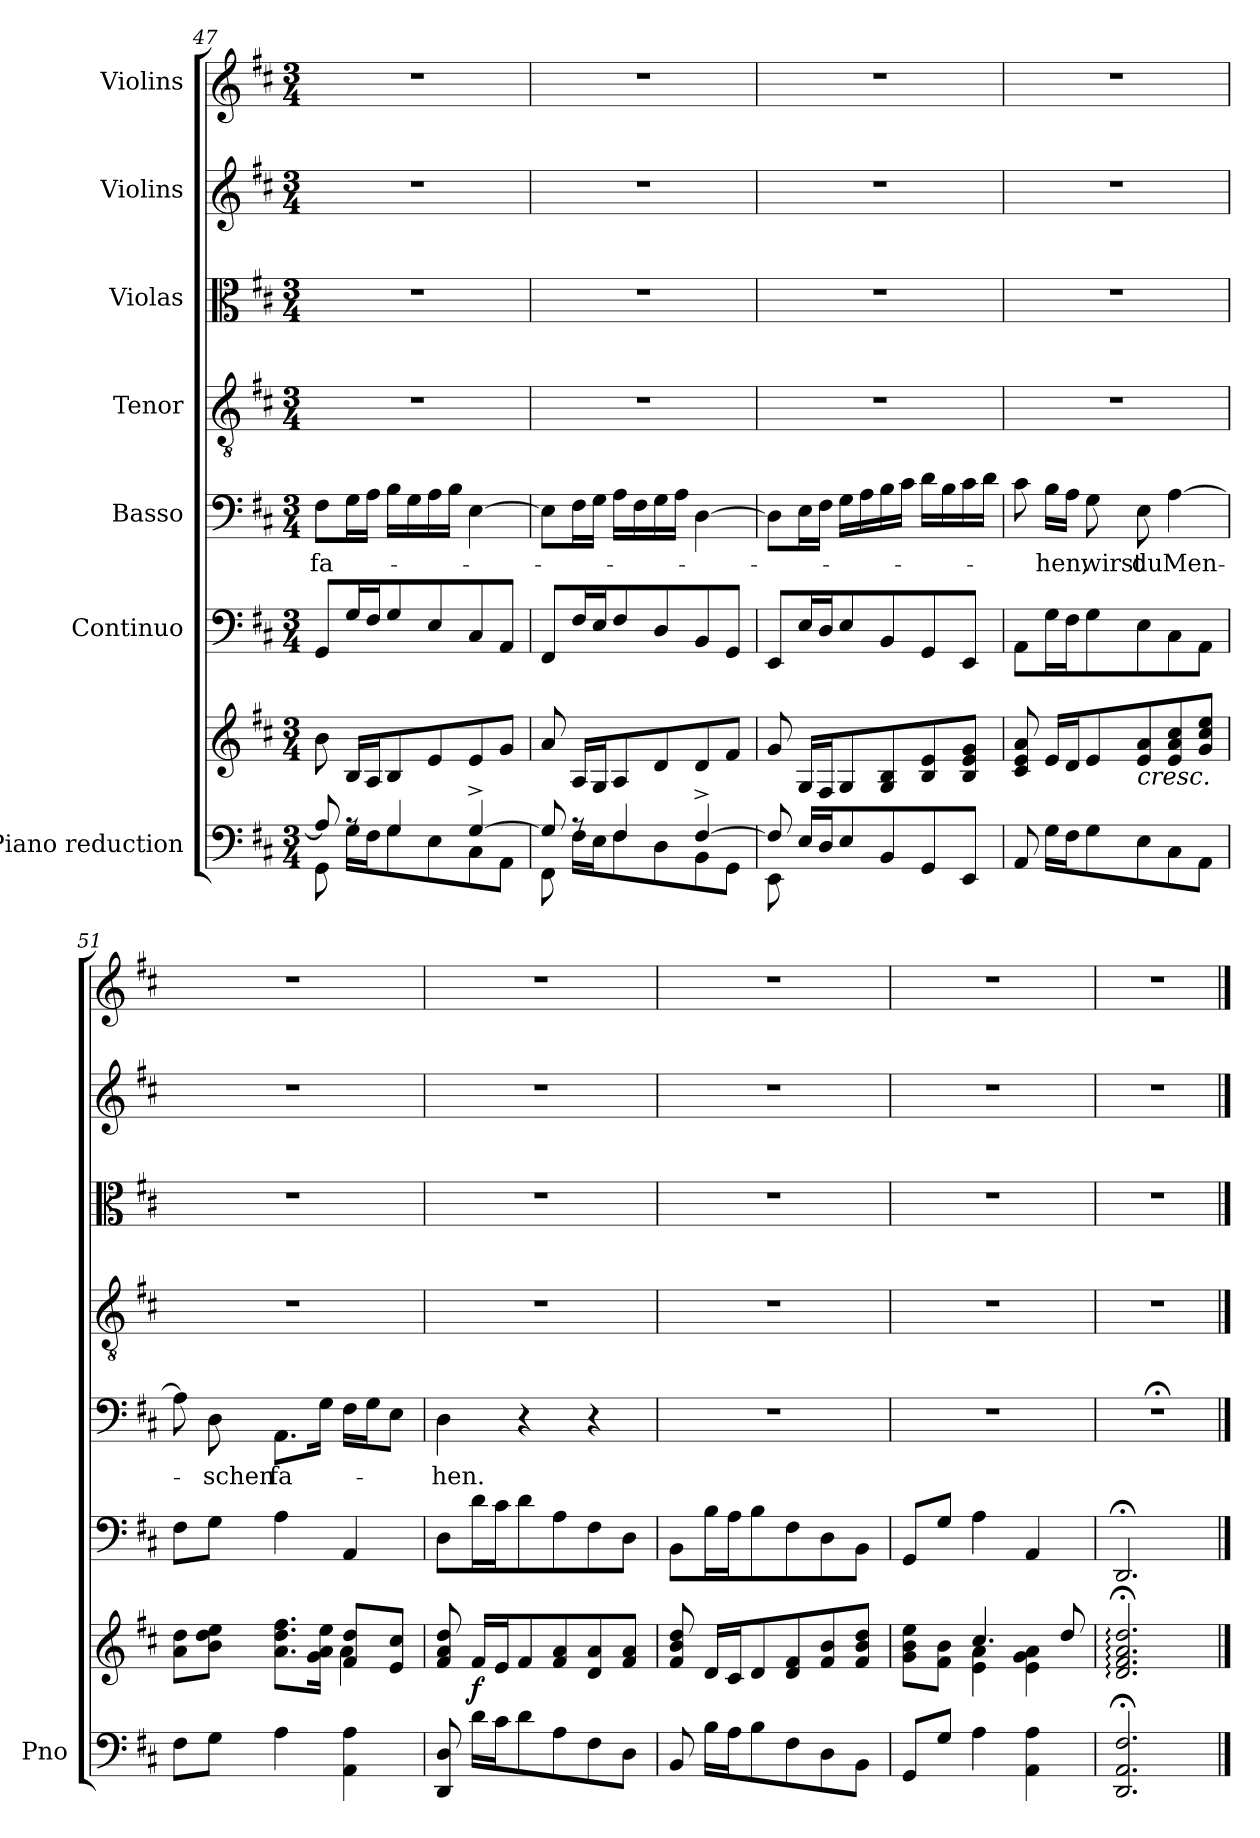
**kern	**kern	**dynam	**kern	**kern	**text	**kern	**kern	**kern	**kern
*part7	*part7	*part7	*part6	*part5	*part5	*part4	*part3	*part2	*part1
*staff8	*staff7	*staff7/8	*staff6	*staff5	*staff5	*staff4	*staff3	*staff2	*staff1
*I"Piano reduction	*	*	*I"Continuo	*I"Basso	*	*I"Tenor	*I"Violas	*I"Violins	*I"Violins
*I'Pno	*	*	*	*	*	*	*	*	*
*clefF4	*clefG2	*	*clefF4	*clefF4	*	*clefGv2	*clefC3	*clefG2	*clefG2
*k[f#c#]	*k[f#c#]	*	*k[f#c#]	*k[f#c#]	*	*k[f#c#]	*k[f#c#]	*k[f#c#]	*k[f#c#]
*M3/4	*M3/4	*	*M3/4	*M3/4	*	*M3/4	*M3/4	*M3/4	*M3/4
=47	=47	=47	=47	=47	=47	=47	=47	=47	=47
*^	*	*	*	*	*	*	*	*	*
!	!	!	!	!	!	!LO:LY:b	!	!	!	!
8A/]	8GG\	8b\	.	8GG/L	8F#\L	fa-	2.r	2.r	2.r	2.r
8rA	16G\LL	16B/LL	.	16G/L	16G\L	.	.	.	.	.
.	16F#\J	16A/J	.	16F#/J	16A\JJ	.	.	.	.	.
4G/	8G\	8B/	.	8G/	16B\LL	.	.	.	.	.
.	.	.	.	.	16G\	.	.	.	.	.
.	8E\	8e/	.	8E/	16A\	.	.	.	.	.
.	.	.	.	.	16B\JJ	.	.	.	.	.
[4G^/	8C#\	8e/	.	8C#/	[4E\	.	.	.	.	.
.	8AA\J	8g/J	.	8AA/J	.	.	.	.	.	.
=48	=48	=48	=48	=48	=48	=48	=48	=48	=48	=48
8G/]	8FF#\	8a/	.	8FF#/L	8E\L]	.	2.r	2.r	2.r	2.r
8rA	16F#\LL	16A/LL	.	16F#/L	16F#\L	.	.	.	.	.
.	16E\J	16G/J	.	16E/J	16G\JJ	.	.	.	.	.
4F#/	8F#\	8A/	.	8F#/	16A\LL	.	.	.	.	.
.	.	.	.	.	16F#\	.	.	.	.	.
.	8D\	8d/	.	8D/	16G\	.	.	.	.	.
.	.	.	.	.	16A\JJ	.	.	.	.	.
[4F#^/	8BB\	8d/	.	8BB/	[4D\	.	.	.	.	.
.	8GG\J	8f#/J	.	8GG/J	.	.	.	.	.	.
=49	=49	=49	=49	=49	=49	=49	=49	=49	=49	=49
8F#/]	8EE\	8g/	.	8EE/L	8D\L]	.	2.r	2.r	2.r	2.r
16E/LL	8ryy	16G/LL	.	16E/L	16E\L	.	.	.	.	.
16D/J	.	16F#/J	.	16D/J	16F#\JJ	.	.	.	.	.
8E/	2ryy	8G/	.	8E/	16G\LL	.	.	.	.	.
.	.	.	.	.	16A\	.	.	.	.	.
8BB/	.	8G/ 8B/	.	8BB/	16B\	.	.	.	.	.
.	.	.	.	.	16c#\JJ	.	.	.	.	.
8GG/	.	8B/ 8e/	.	8GG/	16d\LL	.	.	.	.	.
.	.	.	.	.	16B\	.	.	.	.	.
8EE/J	.	8B/ 8e/ 8g/J	.	8EE/J	16c#\	.	.	.	.	.
.	.	.	.	.	16d\JJ	.	.	.	.	.
*v	*v	*	*	*	*	*	*	*	*	*
!!LO:LB:g=z
=50	=50	=50	=50	=50	=50	=50	=50	=50	=50
8AA/	8c#/ 8e/ 8a/	.	8AA\L	8c#\	.	2.r	2.r	2.r	2.r
!	!	!	!	!	!LO:LY:b	!	!	!	!
16G\LL	16e/LL	.	16G\L	16B\LL	hen,	.	.	.	.
16F#\J	16d/J	.	16F#\J	16A\JJ	.	.	.	.	.
!	!	!	!	!	!LO:LY:b	!	!	!	!
8G\	8e/	.	8G\	8G\	wirst	.	.	.	.
!	!LO:TX:b:i:t=cresc.	!	!	!	!	!	!	!	!
!	!	!	!	!	!LO:LY:b	!	!	!	!
8E\	8e/ 8a/	.	8E\	8E\	du	.	.	.	.
!	!	!	!	!	!LO:LY:b	!	!	!	!
8C#\	8e/ 8a/ 8cc#/	.	8C#\	[4A\	Men-	.	.	.	.
8AA\J	8g/ 8cc#/ 8ee/J	.	8AA\J	.	.	.	.	.	.
=51	=51	=51	=51	=51	=51	=51	=51	=51	=51
*	*^	*	*	*	*	*	*	*	*
8F#\L	8a\ 8dd\L	2ryy	.	8F#\L	8A\]	.	2.r	2.r	2.r	2.r
!	!	!	!	!	!	!LO:LY:b	!	!	!	!
8G\J	8b\ 8dd\ 8ee\J	.	.	8G\J	8D\	-schen	.	.	.	.
!	!	!	!	!	!	!LO:LY:b	!	!	!	!
4A\	8.a\ 8.dd\ 8.ff#\L	.	.	4A\	8.AA\L	fa-	.	.	.	.
.	16g\ 16a\ 16ee\Jk	.	.	.	16G\Jk	.	.	.	.	.
4AA\ 4A\	8f#/ 8dd/L	4a\	.	4AA/	16F#\LL	.	.	.	.	.
.	.	.	.	.	16G\J	.	.	.	.	.
.	8e/ 8cc#/J	.	.	.	8E\J	.	.	.	.	.
*	*v	*v	*	*	*	*	*	*	*	*
=52	=52	=52	=52	=52	=52	=52	=52	=52	=52
!	!	!	!	!	!LO:LY:b	!	!	!	!
8DD/ 8D/	8f#/ 8a/ 8dd/	.	8D\L	4D\	-hen.	2.r	2.r	2.r	2.r
!	!	!LO:DY:b	!	!	!	!	!	!	!
16d\LL	16f#/LL	f	16d\L	.	.	.	.	.	.
16c#\J	16e/J	.	16c#\J	.	.	.	.	.	.
8d\	8f#/	.	8d\	4r	.	.	.	.	.
8A\	8f#/ 8a/	.	8A\	.	.	.	.	.	.
8F#\	8d/ 8a/	.	8F#\	4r	.	.	.	.	.
8D\J	8f#/ 8a/J	.	8D\J	.	.	.	.	.	.
=53	=53	=53	=53	=53	=53	=53	=53	=53	=53
8BB/	8f#/ 8b/ 8dd/	.	8BB\L	2.r	.	2.r	2.r	2.r	2.r
16B\LL	16d/LL	.	16B\L	.	.	.	.	.	.
16A\J	16c#/J	.	16A\J	.	.	.	.	.	.
8B\	8d/	.	8B\	.	.	.	.	.	.
8F#\	8d/ 8f#/	.	8F#\	.	.	.	.	.	.
8D\	8f#/ 8b/	.	8D\	.	.	.	.	.	.
8BB\J	8f#/ 8b/ 8dd/J	.	8BB\J	.	.	.	.	.	.
=54	=54	=54	=54	=54	=54	=54	=54	=54	=54
*	*^	*	*	*	*	*	*	*	*
8GG/L	8g\ 8b\ 8ee\L	4ryy	.	8GG/L	2.r	.	2.r	2.r	2.r	2.r
8G/J	8f#\ 8b\J	.	.	8G/J	.	.	.	.	.	.
4A\	4.cc#/	4e\ 4a\	.	4A\	.	.	.	.	.	.
4AA\ 4A\	.	4e\ 4g\ 4a\	.	4AA/	.	.	.	.	.	.
.	8dd/	.	.	.	.	.	.	.	.	.
*	*v	*v	*	*	*	*	*	*	*	*
=55	=55	=55	=55	=55	=55	=55	=55	=55	=55
2.DD/;< 2.AA/;< 2.F#/;<	2.d/;<: 2.f#/;<: 2.a/;<: 2.dd/;<:	.	2.DD;</	2.r;<	.	2.r	2.r	2.r	2.r
==	==	==	==	==	==	==	==	==	==
*-	*-	*-	*-	*-	*-	*-	*-	*-	*-
